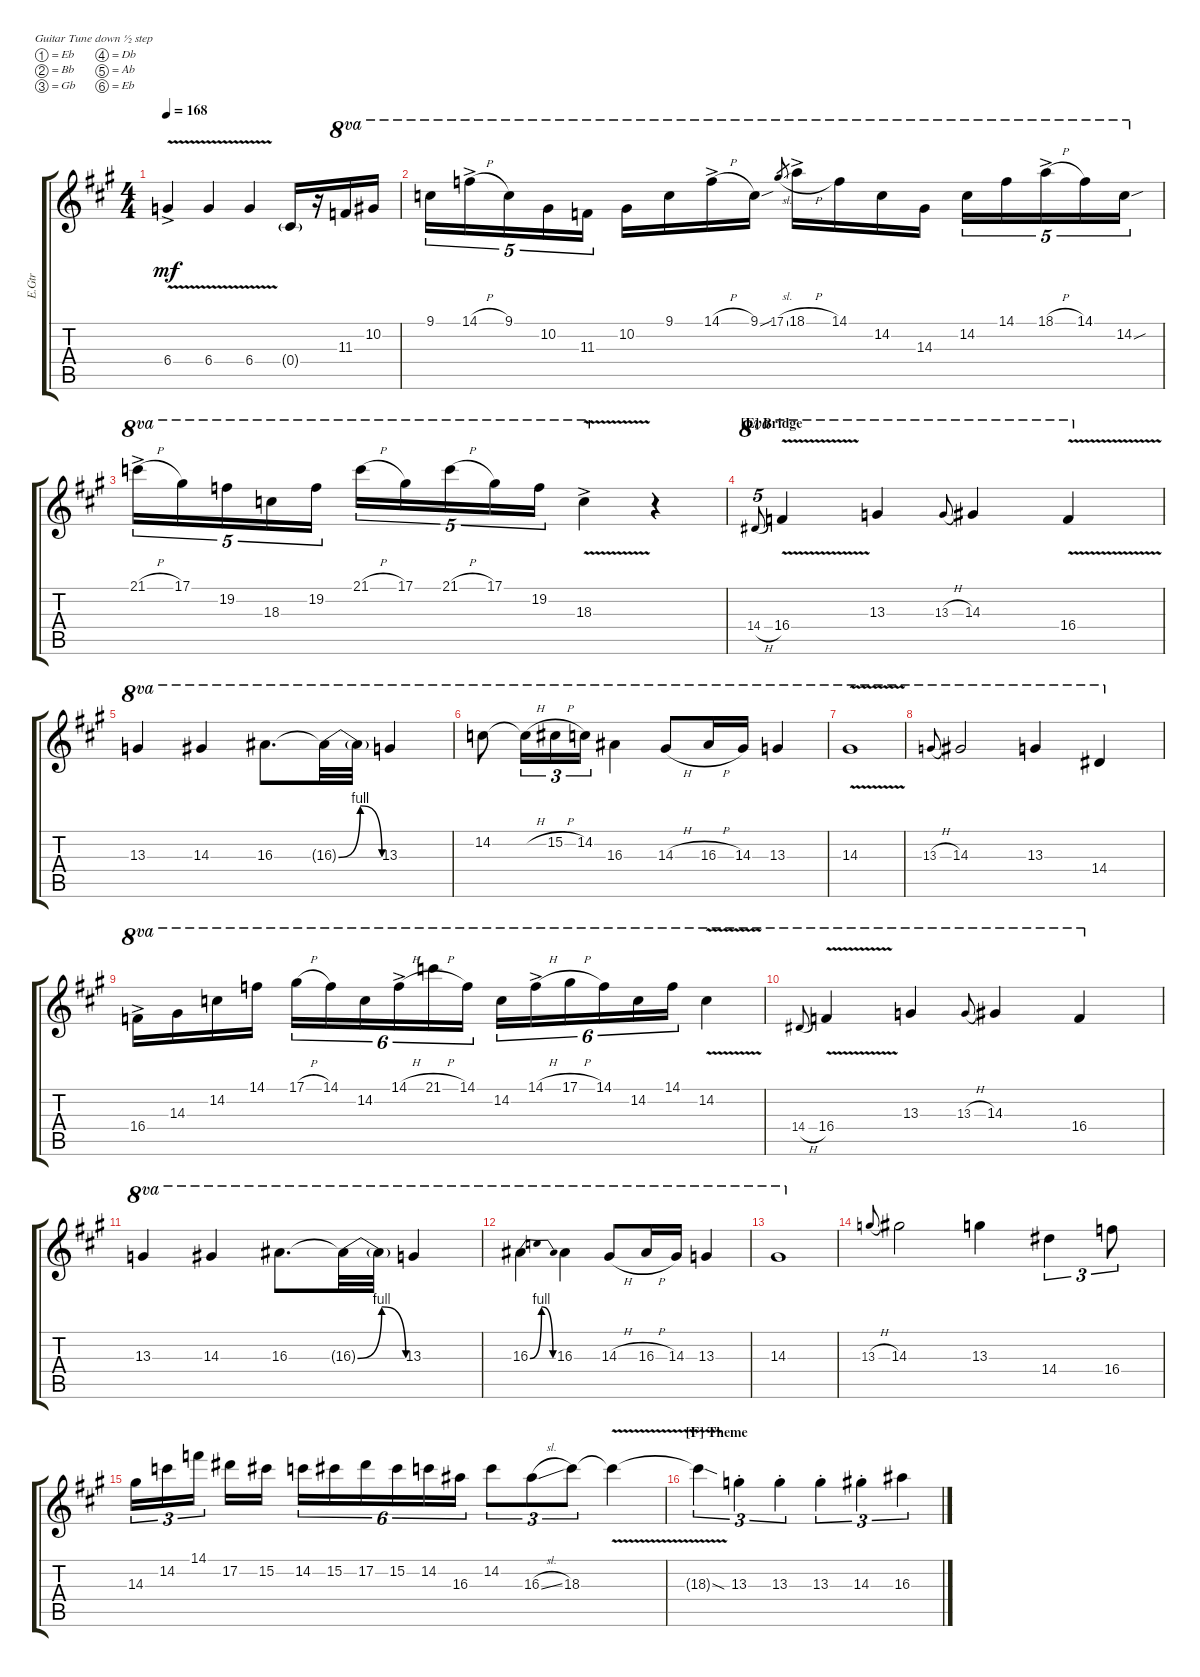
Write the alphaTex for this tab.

\defaultSystemsLayout 4
\bracketExtendMode groupsimilarinstruments
\otherSystemsTrackNameOrientation horizontal
\track ("E.Guitar I" "E.Gtr") {instrument distortionguitar}
\staff {score tabs}
\tuning (Eb4 Bb3 Gb3 Db3 Ab2 Eb2)
\ts (4 4)
\tempo 168
\clef g2
\ks a
6.4{v ac acc b}.4{dy mf beam Up} 6.4{v acc b}.4{beam Up} 6.4{v acc b}.4{beam Up} 0.4{g acc forcenatural}.16{beam Up} r.16{beam Up} 11.3{acc b}.16{ot 8va beam Up} 10.2{acc forcenatural}.16{ot 8va beam Up} |
9.1{acc b}.16{tu (5 4) ot 8va beam Down} 14.1{h ac acc b}.16{tu (5 4) ot 8va beam Down} 9.1{acc b}.16{tu (5 4) ot 8va beam Down} 10.2{acc forcenatural}.16{tu (5 4) ot 8va beam Down} 11.3{acc b}.16{tu (5 4) ot 8va beam Down} 10.2{acc forcenatural}.16{ot 8va beam Down} 9.1{acc b}.16{ot 8va beam Down} 14.1{h ac acc b}.16{ot 8va beam Down} 9.1{sou acc b}.16{ot 8va beam Down} 17.1{sl acc forcenatural}.8{ot 8va gr beam Up} 18.1{h ac acc b}.16{ot 8va beam Down} 14.1{acc b}.16{ot 8va beam Down} 14.2{acc b}.16{ot 8va beam Down} 14.3{acc forcenatural}.16{ot 8va beam Down} 14.2{acc b}.16{tu (5 4) ot 8va beam Down} 14.1{acc b}.16{tu (5 4) ot 8va beam Down} 18.1{h ac acc b}.16{tu (5 4) ot 8va beam Down} 14.1{acc b}.16{tu (5 4) ot 8va beam Down} 14.2{sou acc b}.16{tu (5 4) ot 8va beam Down} |
21.1{h ac acc b}.16{tu (5 4) ot 8va beam Down} 17.1{acc forcenatural}.16{tu (5 4) ot 8va beam Down} 19.2{acc b}.16{tu (5 4) ot 8va beam Down} 18.3{acc b}.16{tu (5 4) ot 8va beam Down} 19.2{acc b}.16{tu (5 4) ot 8va beam Down} 21.1{h acc b}.16{tu (5 4) ot 8va beam Down} 17.1{acc forcenatural}.16{tu (5 4) ot 8va beam Down} 21.1{h acc b}.16{tu (5 4) ot 8va beam Down} 17.1{acc forcenatural}.16{tu (5 4) ot 8va beam Down} 19.2{acc b}.16{tu (5 4) ot 8va beam Down} 18.3{v ac acc b}.4{ot 8va beam Down} r.4{beam Down} |
\section ("E" "Bridge")
14.4{h acc forcenatural}.8{tu (5 4) ot 8va gr onbeat beam Up} 16.4{v acc b}.4{ot 8va beam Up} 13.3{acc b}.4{ot 8va beam Up} 13.3{h acc b}.8{ot 8va gr onbeat beam Up} 14.3{acc forcenatural}.4{ot 8va beam Up} 16.4{v acc b}.4{ot 8va beam Up} |
13.3{acc b}.4{ot 8va beam Up} 14.3{acc forcenatural}.4{ot 8va beam Up} 16.3{acc forcenatural}.8{d ot 8va beam Down} 16.3{be (bendrelease 0 0 10.2 4 20.4 4 30 0) t acc forcenatural}.32{ot 8va beam Down} 16.3{t acc forcenatural}.32{ot 8va beam Down} 13.3{acc b}.4{ot 8va beam Up} |
14.2{acc b}.8{ot 8va beam Down} 14.2{h t acc b}.16{tu (3 2) ot 8va beam Down} 15.2{h acc forcenatural}.16{tu (3 2) ot 8va beam Down} 14.2{acc b}.16{tu (3 2) ot 8va beam Down} 16.3{acc forcenatural}.4{ot 8va beam Down} 14.3{h acc forcenatural}.8{ot 8va beam Up} 16.3{h acc forcenatural}.16{ot 8va beam Up} 14.3{acc forcenatural}.16{ot 8va beam Up} 13.3{acc b}.4{ot 8va beam Up} |
14.3{v acc forcenatural}.1{ot 8va beam Up} |
13.3{h acc b}.8{ot 8va gr onbeat beam Up} 14.3{acc forcenatural}.2{ot 8va beam Up} 13.3{acc b}.4{ot 8va beam Up} 14.4{acc forcenatural}.4{ot 8va beam Up} |
16.4{ac acc b}.16{ot 8va beam Down} 14.3{acc forcenatural}.16{ot 8va beam Down} 14.2{acc b}.16{ot 8va beam Down} 14.1{acc b}.16{ot 8va beam Down} 17.1{h acc forcenatural}.16{tu (6 4) ot 8va beam Down} 14.1{acc b}.16{tu (6 4) ot 8va beam Down} 14.2{acc b}.16{tu (6 4) ot 8va beam Down} 14.1{h ac acc b}.16{tu (6 4) ot 8va beam Down} 21.1{h acc b}.16{tu (6 4) ot 8va beam Down} 14.1{acc b}.16{tu (6 4) ot 8va beam Down} 14.2{acc b}.16{tu (6 4) ot 8va beam Down} 14.1{h ac acc b}.16{tu (6 4) ot 8va beam Down} 17.1{h acc forcenatural}.16{tu (6 4) ot 8va beam Down} 14.1{acc b}.16{tu (6 4) ot 8va beam Down} 14.2{acc b}.16{tu (6 4) ot 8va beam Down} 14.1{acc b}.16{tu (6 4) ot 8va beam Down} 14.2{v acc b}.4{ot 8va beam Down} |
14.4{h acc forcenatural}.8{ot 8va gr onbeat beam Up} 16.4{v acc b}.4{ot 8va beam Up} 13.3{acc b}.4{ot 8va beam Up} 13.3{h acc b}.8{ot 8va gr onbeat beam Up} 14.3{acc forcenatural}.4{ot 8va beam Up} 16.4{acc b}.4{ot 8va beam Up} |
13.3{acc b}.4{ot 8va beam Up} 14.3{acc forcenatural}.4{ot 8va beam Up} 16.3{acc forcenatural}.8{d ot 8va beam Down} 16.3{be (bendrelease 0 0 10.2 4 20.4 4 30 0) t acc forcenatural}.32{ot 8va beam Down} 16.3{t acc forcenatural}.32{ot 8va beam Down} 13.3{acc b}.4{ot 8va beam Up} |
16.3{be (bendrelease 0 0 20.4 4 20.4 4 56.4 0) acc forcenatural}.4{ot 8va beam Down} 16.3{acc forcenatural}.4{ot 8va beam Down} 14.3{h acc forcenatural}.8{ot 8va beam Up} 16.3{h acc forcenatural}.16{ot 8va beam Up} 14.3{acc forcenatural}.16{ot 8va beam Up} 13.3{acc b}.4{ot 8va beam Up} |
14.3{acc forcenatural}.1{ot 8va beam Up} |
13.3{h acc b}.8{gr onbeat beam Up} 14.3{acc forcenatural}.2{beam Down} 13.3{acc b}.4{beam Down} 14.4{acc forcenatural}.4{tu (3 2) beam Down} 16.4{acc b}.8{tu (3 2) beam Down} |
14.3{acc forcenatural}.16{tu (3 2) beam Down} 14.2{acc b}.16{tu (3 2) beam Down} 14.1{acc b}.16{tu (3 2) beam Down} 17.2{acc forcenatural}.16{beam Down} 15.2{acc forcenatural}.16{beam Down} 14.2{acc b}.16{tu (6 4) beam Down} 15.2{acc forcenatural}.16{tu (6 4) beam Down} 17.2{acc forcenatural}.16{tu (6 4) beam Down} 15.2{acc forcenatural}.16{tu (6 4) beam Down} 14.2{acc b}.16{tu (6 4) beam Down} 16.3{acc forcenatural}.16{tu (6 4) beam Down} 14.2{acc b}.8{tu (3 2) beam Down} 16.3{sl acc forcenatural}.8{tu (3 2) beam Down} 18.3{acc b}.8{tu (3 2) beam Down} 18.3{v t acc b}.4{beam Down} |
\section ("F" "Theme")
18.3{v sod t acc b}.4{tu (3 2) beam Down} 13.3{st acc b}.4{tu (3 2) beam Down} 13.3{st acc b}.4{tu (3 2) beam Down} 13.3{st acc b}.4{tu (3 2) beam Down} 14.3{st acc forcenatural}.4{tu (3 2) beam Down} 16.3{acc forcenatural}.4{tu (3 2) beam Down}
